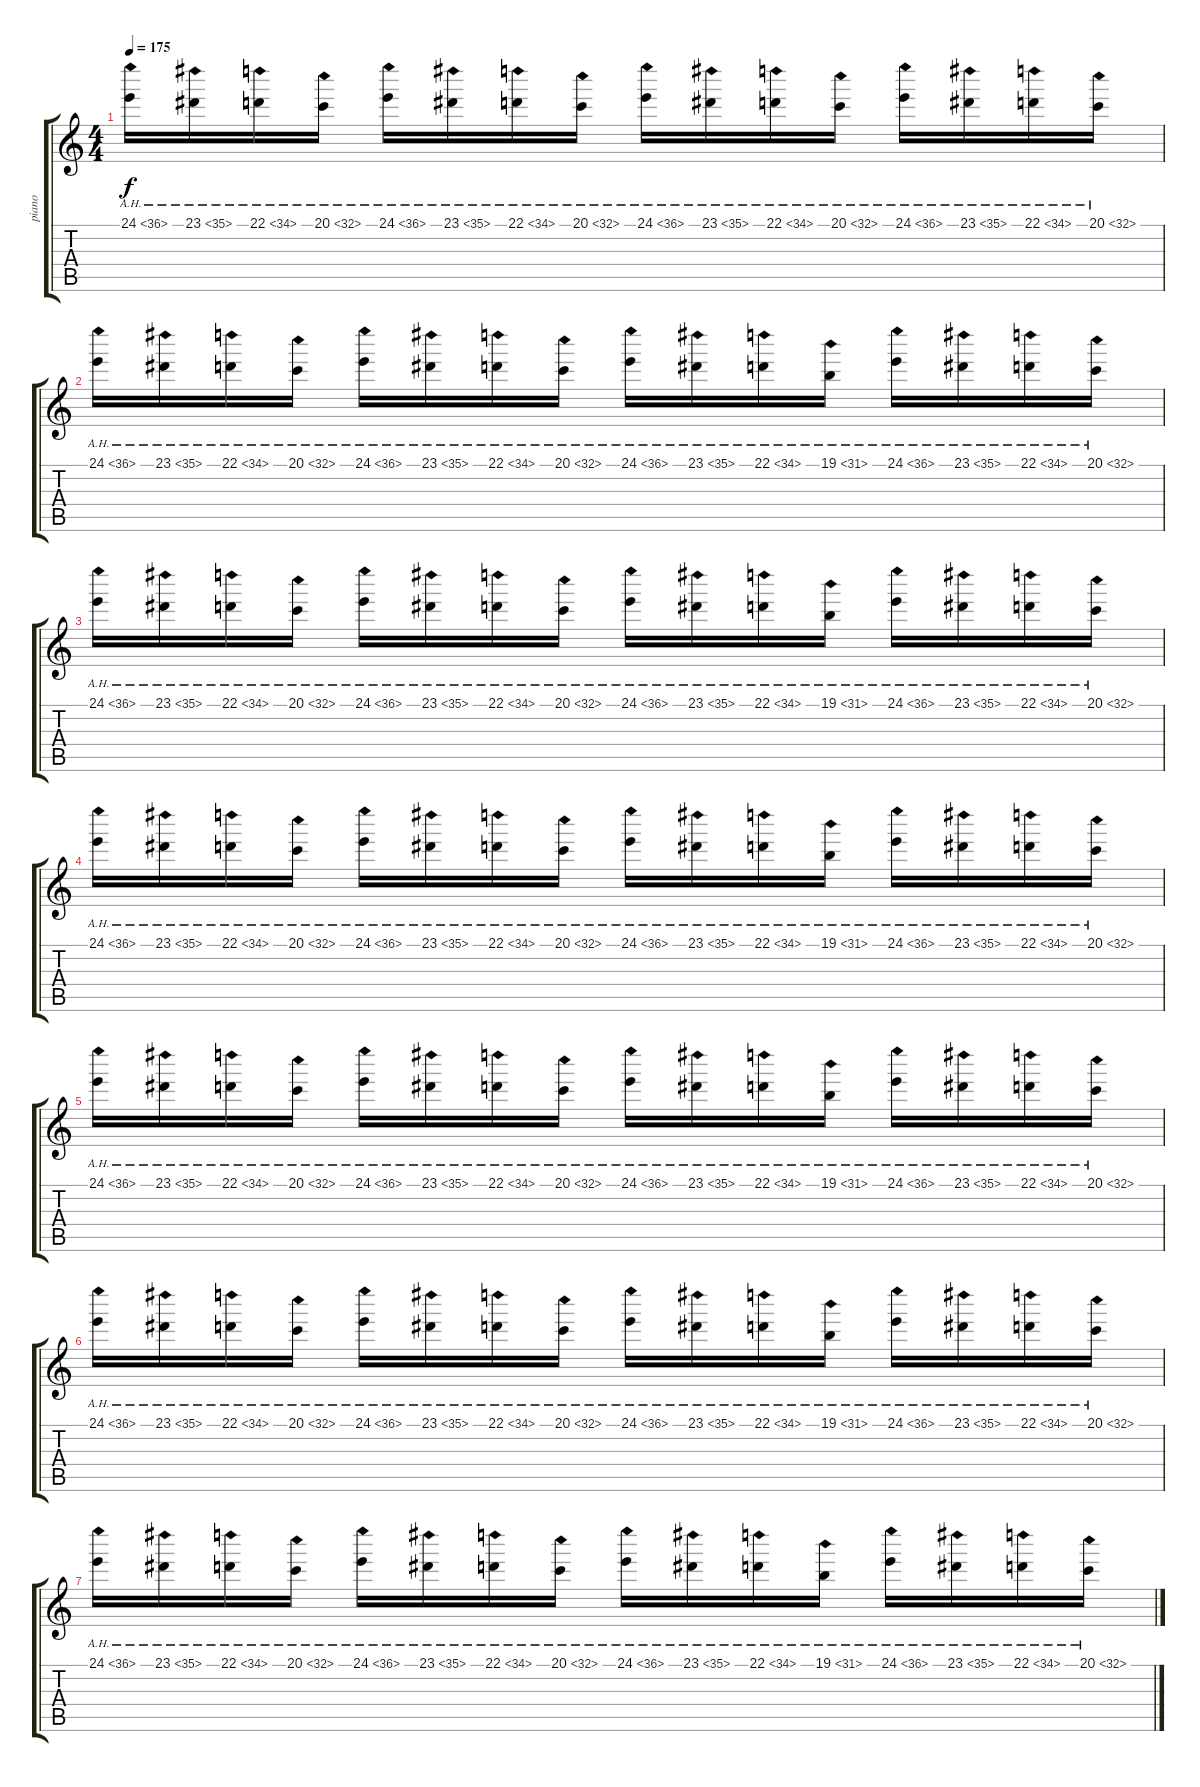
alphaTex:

\track ("piano" "piano") {instrument acousticgrandpiano}
\staff {score tabs}
\tuning (E4 B3 G3 D3 A2 E2) {hide}
\ts (4 4)
\tempo 175
\clef g2
\ks c
24.1{ah 12}.16{dy f} 23.1{ah 12}.16 22.1{ah 12}.16 20.1{ah 12}.16 24.1{ah 12}.16 23.1{ah 12}.16 22.1{ah 12}.16 20.1{ah 12}.16 24.1{ah 12}.16 23.1{ah 12}.16 22.1{ah 12}.16 20.1{ah 12}.16 24.1{ah 12}.16 23.1{ah 12}.16 22.1{ah 12}.16 20.1{ah 12}.16 |
24.1{ah 12}.16 23.1{ah 12}.16 22.1{ah 12}.16 20.1{ah 12}.16 24.1{ah 12}.16 23.1{ah 12}.16 22.1{ah 12}.16 20.1{ah 12}.16 24.1{ah 12}.16 23.1{ah 12}.16 22.1{ah 12}.16 19.1{ah 12}.16 24.1{ah 12}.16 23.1{ah 12}.16 22.1{ah 12}.16 20.1{ah 12}.16 |
24.1{ah 12}.16 23.1{ah 12}.16 22.1{ah 12}.16 20.1{ah 12}.16 24.1{ah 12}.16 23.1{ah 12}.16 22.1{ah 12}.16 20.1{ah 12}.16 24.1{ah 12}.16 23.1{ah 12}.16 22.1{ah 12}.16 19.1{ah 12}.16 24.1{ah 12}.16 23.1{ah 12}.16 22.1{ah 12}.16 20.1{ah 12}.16 |
24.1{ah 12}.16 23.1{ah 12}.16 22.1{ah 12}.16 20.1{ah 12}.16 24.1{ah 12}.16 23.1{ah 12}.16 22.1{ah 12}.16 20.1{ah 12}.16 24.1{ah 12}.16 23.1{ah 12}.16 22.1{ah 12}.16 19.1{ah 12}.16 24.1{ah 12}.16 23.1{ah 12}.16 22.1{ah 12}.16 20.1{ah 12}.16 |
24.1{ah 12}.16 23.1{ah 12}.16 22.1{ah 12}.16 20.1{ah 12}.16 24.1{ah 12}.16 23.1{ah 12}.16 22.1{ah 12}.16 20.1{ah 12}.16 24.1{ah 12}.16 23.1{ah 12}.16 22.1{ah 12}.16 19.1{ah 12}.16 24.1{ah 12}.16 23.1{ah 12}.16 22.1{ah 12}.16 20.1{ah 12}.16 |
24.1{ah 12}.16 23.1{ah 12}.16 22.1{ah 12}.16 20.1{ah 12}.16 24.1{ah 12}.16 23.1{ah 12}.16 22.1{ah 12}.16 20.1{ah 12}.16 24.1{ah 12}.16 23.1{ah 12}.16 22.1{ah 12}.16 19.1{ah 12}.16 24.1{ah 12}.16 23.1{ah 12}.16 22.1{ah 12}.16 20.1{ah 12}.16 |
24.1{ah 12}.16 23.1{ah 12}.16 22.1{ah 12}.16 20.1{ah 12}.16 24.1{ah 12}.16 23.1{ah 12}.16 22.1{ah 12}.16 20.1{ah 12}.16 24.1{ah 12}.16 23.1{ah 12}.16 22.1{ah 12}.16 19.1{ah 12}.16 24.1{ah 12}.16 23.1{ah 12}.16 22.1{ah 12}.16 20.1{ah 12}.16
